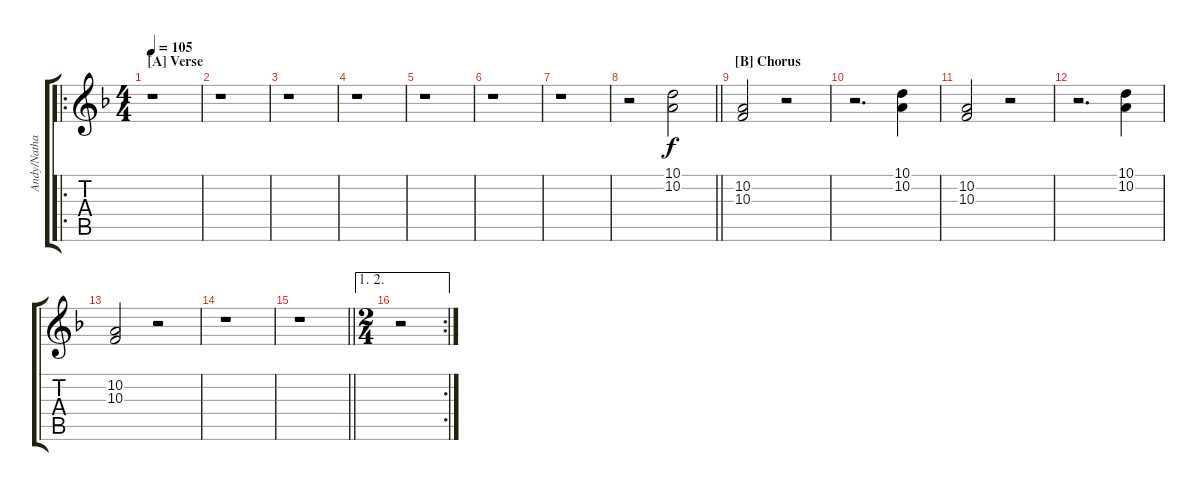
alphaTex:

\track ("Andy/Nathan Chorus" "Andy/Natha") {instrument oboe}
\staff {score tabs}
\tuning (E4 B3 G3 D3 A2 E2) {hide}
\ro
\ts (4 4)
\section ("" "[A] Verse")
\tempo 105
\clef g2
\ks f
r.1{dy f} |
r.1 |
r.1 |
r.1 |
r.1 |
r.1 |
r.1 |
\barLineRight lightlight
r.2 (10.1 10.2).2 |
\section ("" "[B] Chorus")
(10.2 10.3).2 r.2 |
r.2{d} (10.1 10.2).4 |
(10.2 10.3).2 r.2 |
r.2{d} (10.1 10.2).4 |
(10.2 10.3).2 r.2 |
r.1 |
\barLineRight lightlight
r.1 |
\ae (1 2)
\rc 2
\ts (2 4)
r.2
